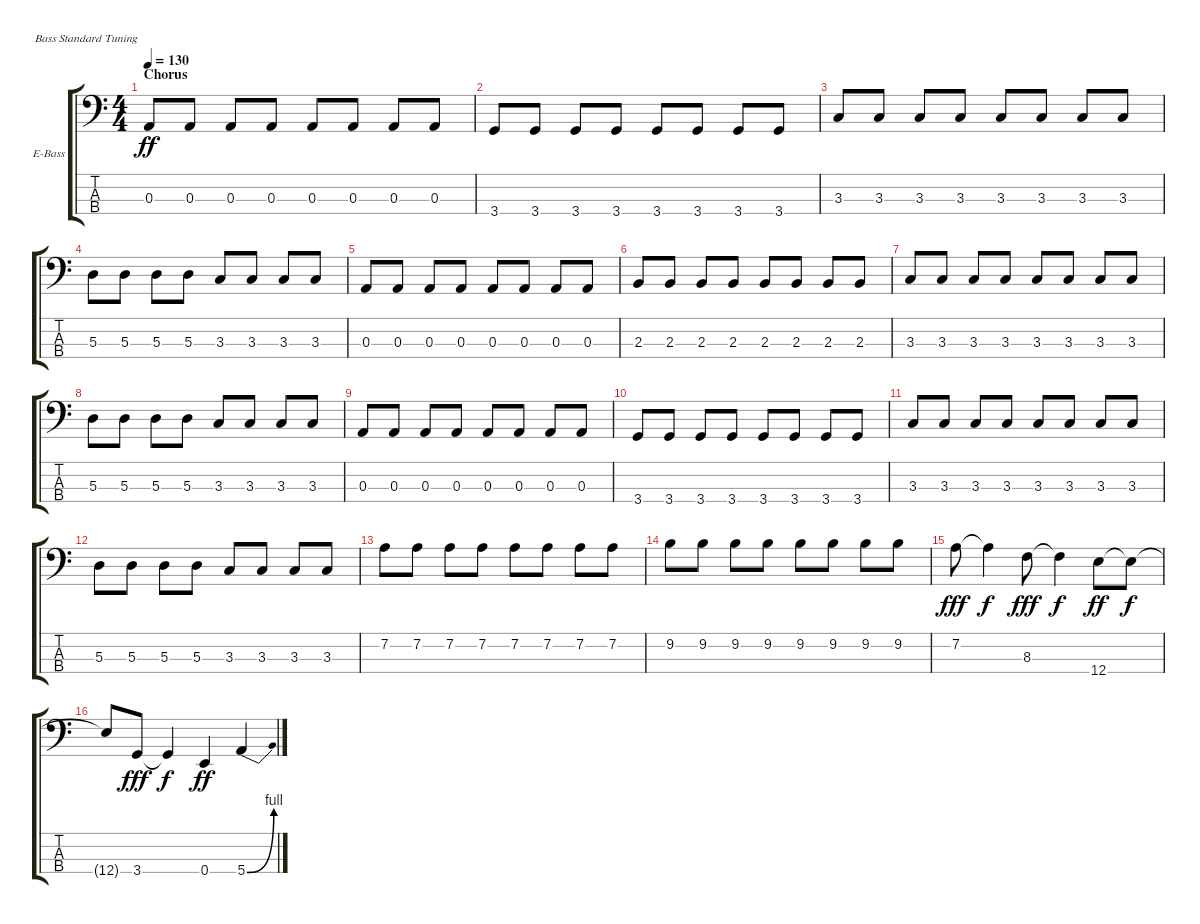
\defaultSystemsLayout 4
\bracketExtendMode groupsimilarinstruments
\firstSystemTrackNameOrientation horizontal
\otherSystemsTrackNameOrientation horizontal
\track ("Electric Bass" "E-Bass") {instrument electricbassfinger}
\staff {score tabs}
\tuning (G2 D2 A1 E1)
\ts (4 4)
\section ("" "Chorus")
\tempo 130
\clef f4
\scale
0.333333
\ks c
0.3.8{dy ff} 0.3.8 0.3.8 0.3.8 0.3.8 0.3.8 0.3.8 0.3.8 |
\scale
0.333333 3.4.8 3.4.8 3.4.8 3.4.8 3.4.8 3.4.8 3.4.8 3.4.8 |
\scale
0.333333 3.3.8 3.3.8 3.3.8 3.3.8 3.3.8 3.3.8 3.3.8 3.3.8 |
\scale
0.333333 5.3.8 5.3.8 5.3.8 5.3.8 3.3.8 3.3.8 3.3.8 3.3.8 |
\scale
0.333333 0.3.8 0.3.8 0.3.8 0.3.8 0.3.8 0.3.8 0.3.8 0.3.8 |
\scale
0.333333 2.3.8 2.3.8 2.3.8 2.3.8 2.3.8 2.3.8 2.3.8 2.3.8 |
\scale
0.333333 3.3.8 3.3.8 3.3.8 3.3.8 3.3.8 3.3.8 3.3.8 3.3.8 |
\scale
0.333333 5.3.8 5.3.8 5.3.8 5.3.8 3.3.8 3.3.8 3.3.8 3.3.8 |
\scale
0.333333 0.3.8 0.3.8 0.3.8 0.3.8 0.3.8 0.3.8 0.3.8 0.3.8 |
\scale
0.333333 3.4.8 3.4.8 3.4.8 3.4.8 3.4.8 3.4.8 3.4.8 3.4.8 |
\scale
0.333333 3.3.8 3.3.8 3.3.8 3.3.8 3.3.8 3.3.8 3.3.8 3.3.8 |
\scale
0.333333 5.3.8 5.3.8 5.3.8 5.3.8 3.3.8 3.3.8 3.3.8 3.3.8 |
\scale
0.333333 7.2.8 7.2.8 7.2.8 7.2.8 7.2.8 7.2.8 7.2.8 7.2.8 |
\scale
0.333333 9.2.8 9.2.8 9.2.8 9.2.8 9.2.8 9.2.8 9.2.8 9.2.8 |
\scale
0.333333 7.2.8{dy fff} 7.2{t}.4{dy f} 8.3.8{dy fff} 8.3{t}.4{dy f} 12.4.8{dy ff} 12.4{t}.8{dy f} |
\scale
0.333333 12.4{t}.8 3.4.8{dy fff} 3.4{t}.4{dy f} 0.4.4{dy ff} 5.4{be (bend 0 0 60 4)}.4
